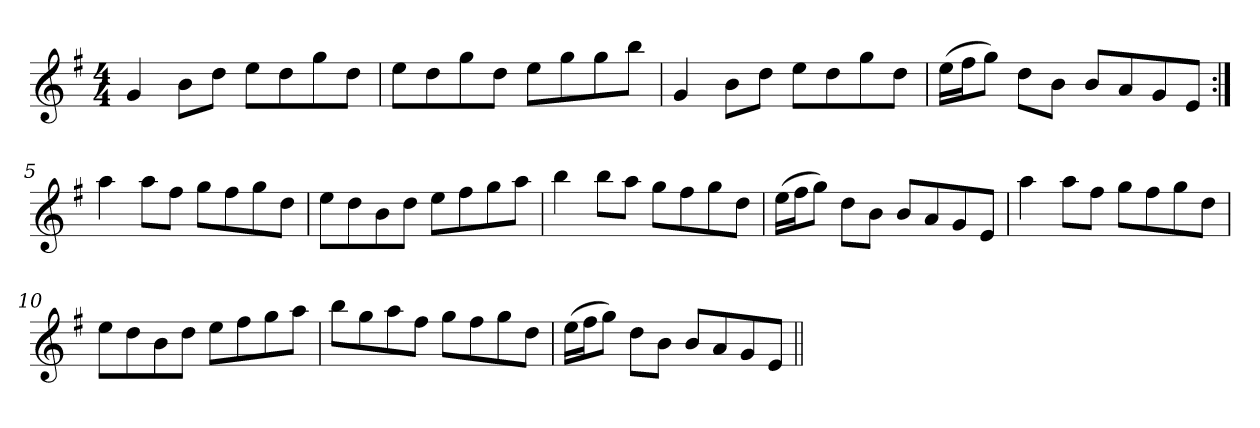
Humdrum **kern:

**kern
*part1
*staff1
*clefG2
*k[f#]
*G:
*M4/4
=1
4g/
8b\L
8dd\J
8ee\L
8dd\
8gg\
8dd\J
=2
8ee\L
8dd\
8gg\
8dd\J
8ee\L
8gg\
8gg\
8bb\J
=3
4g/
8b\L
8dd\J
8ee\L
8dd\
8gg\
8dd\J
=4
(>16ee\LL
16ff#\J
8gg\J)
8dd\L
8b\J
8b/L
8a/
8g/
8e/J
=5:|!
4aa\
8aa\L
8ff#\J
8gg\L
8ff#\
8gg\
8dd\J
!!LO:LB:g=z
=6
8ee\L
8dd\
8b\
8dd\J
8ee\L
8ff#\
8gg\
8aa\J
=7
4bb\
8bb\L
8aa\J
8gg\L
8ff#\
8gg\
8dd\J
=8
(>16ee\LL
16ff#\J
8gg\J)
8dd\L
8b\J
8b/L
8a/
8g/
8e/J
=9
4aa\
8aa\L
8ff#\J
8gg\L
8ff#\
8gg\
8dd\J
=10
8ee\L
8dd\
8b\
8dd\J
8ee\L
8ff#\
8gg\
8aa\J
!!LO:LB:g=z
=11
8bb\L
8gg\
8aa\
8ff#\J
8gg\L
8ff#\
8gg\
8dd\J
=12
(>16ee\LL
16ff#\J
8gg\J)
8dd\L
8b\J
8b/L
8a/
8g/
8e/J
=||
*-
